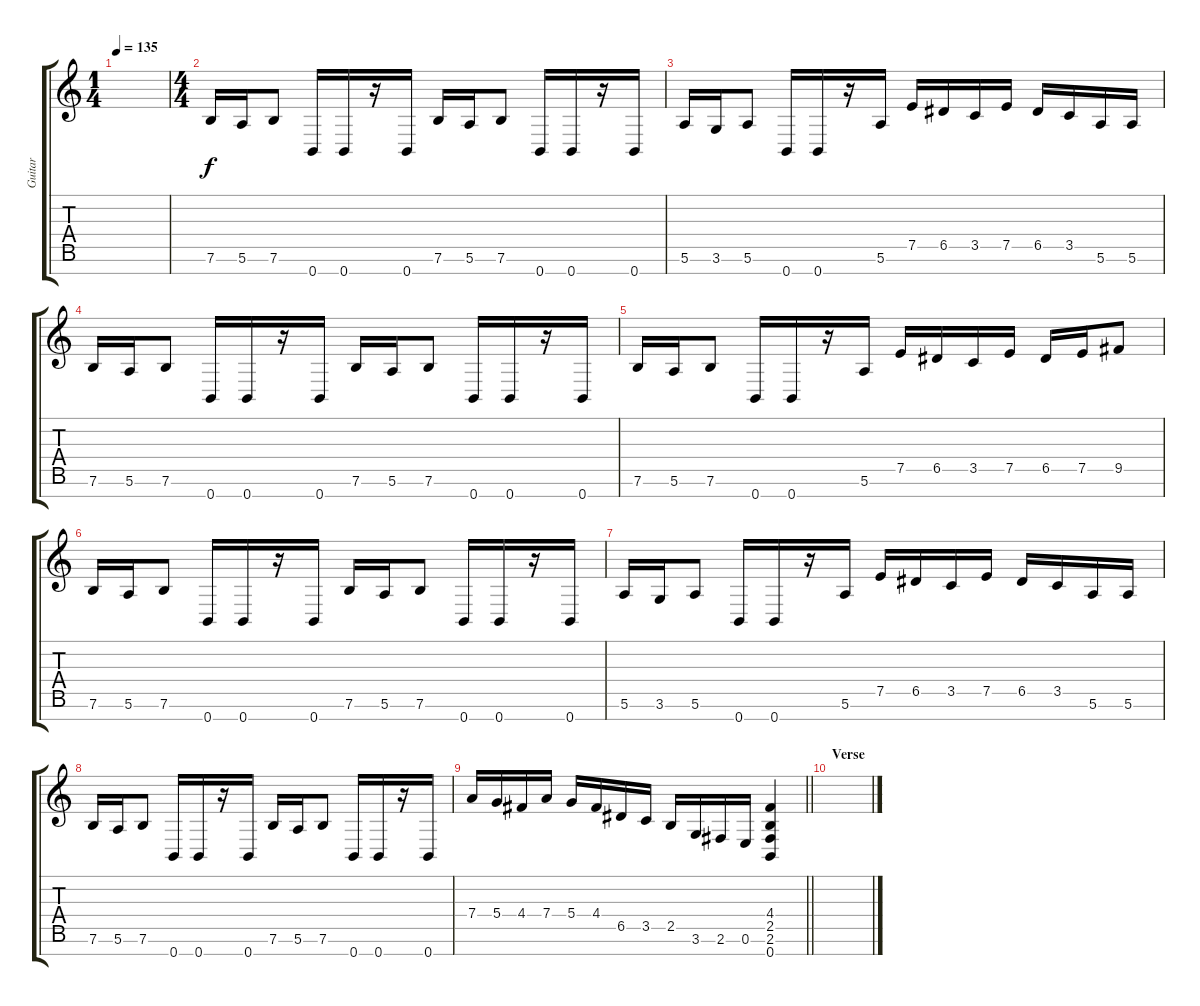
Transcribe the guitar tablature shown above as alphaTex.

\track ("Guitar" "Guitar") {instrument distortionguitar}
\staff {score tabs}
\tuning (E4 B3 G3 D3 A2 E2 B1) {hide}
\ts (1 4)
\tempo 135
\clef g2
\ks c
|
\ts (4 4)
7.6.16{balance 8} 5.6.16 7.6.8 0.7.16 0.7.16 r.16 0.7.16 7.6.16 5.6.16 7.6.8 0.7.16 0.7.16 r.16 0.7.16 |
5.6.16 3.6.16 5.6.8 0.7.16 0.7.16 r.16 5.6.16 7.5.16 6.5.16 3.5.16 7.5.16 6.5.16 3.5.16 5.6.16 5.6.16 |
7.6.16 5.6.16 7.6.8 0.7.16 0.7.16 r.16 0.7.16 7.6.16 5.6.16 7.6.8 0.7.16 0.7.16 r.16 0.7.16 |
7.6.16 5.6.16 7.6.8 0.7.16 0.7.16 r.16 5.6.16 7.5.16 6.5.16 3.5.16 7.5.16 6.5.16 7.5.16 9.5.8 |
7.6.16 5.6.16 7.6.8 0.7.16 0.7.16 r.16 0.7.16 7.6.16 5.6.16 7.6.8 0.7.16 0.7.16 r.16 0.7.16 |
5.6.16 3.6.16 5.6.8 0.7.16 0.7.16 r.16 5.6.16 7.5.16 6.5.16 3.5.16 7.5.16 6.5.16 3.5.16 5.6.16 5.6.16 |
7.6.16 5.6.16 7.6.8 0.7.16 0.7.16 r.16 0.7.16 7.6.16 5.6.16 7.6.8 0.7.16 0.7.16 r.16 0.7.16 |
\barLineRight lightlight
7.4.16{balance 0} 5.4.16 4.4.16 7.4.16 5.4.16 4.4.16 6.5.16 3.5.16 2.5.16 3.6.16 2.6.16 0.6.16 (4.4 2.5 2.6 0.7).4 |
\section ("" "Verse")
